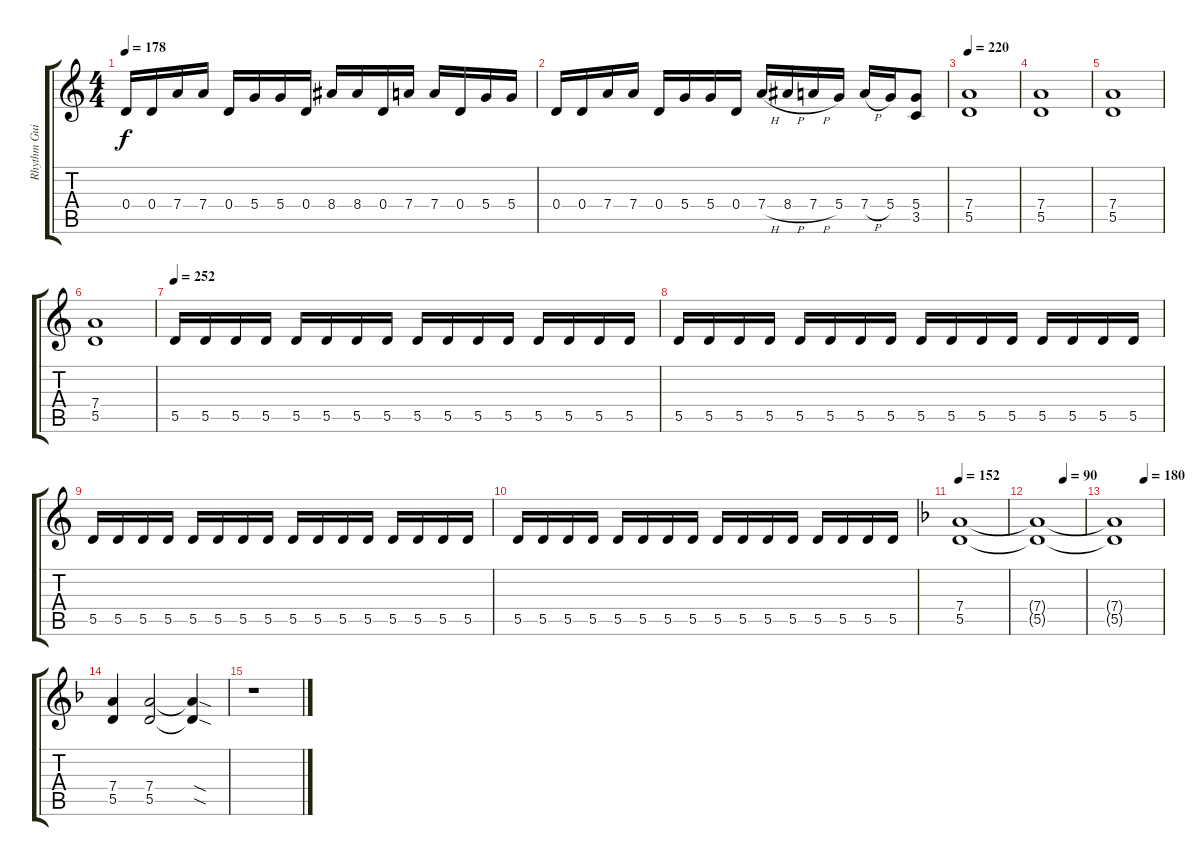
\track ("Rhythm Guitar 2" "Rhythm Gui") {instrument distortionguitar}
\staff {score tabs}
\tuning (E4 B3 G3 D3 A2 E2) {hide}
\ts (4 4)
\tempo 178
\clef g2
\ks aminor
0.4.16{dy f} 0.4.16 7.4.16 7.4.16 0.4.16 5.4.16 5.4.16 0.4.16 8.4.16 8.4.16 0.4.16 7.4.16 7.4.16 0.4.16 5.4.16 5.4.16 |
0.4.16 0.4.16 7.4.16 7.4.16 0.4.16 5.4.16 5.4.16 0.4.16 7.4{h}.16 8.4{h}.16 7.4{h}.16 5.4.16 7.4{h}.16 5.4.16 (5.4 3.5).8 |
\tempo 220
(7.4 5.5).1 |
(7.4 5.5).1 |
(7.4 5.5).1 |
(7.4 5.5).1 |
\tempo 252
5.5.16 5.5.16 5.5.16 5.5.16 5.5.16 5.5.16 5.5.16 5.5.16 5.5.16 5.5.16 5.5.16 5.5.16 5.5.16 5.5.16 5.5.16 5.5.16 |
5.5.16 5.5.16 5.5.16 5.5.16 5.5.16 5.5.16 5.5.16 5.5.16 5.5.16 5.5.16 5.5.16 5.5.16 5.5.16 5.5.16 5.5.16 5.5.16 |
5.5.16 5.5.16 5.5.16 5.5.16 5.5.16 5.5.16 5.5.16 5.5.16 5.5.16 5.5.16 5.5.16 5.5.16 5.5.16 5.5.16 5.5.16 5.5.16 |
5.5.16 5.5.16 5.5.16 5.5.16 5.5.16 5.5.16 5.5.16 5.5.16 5.5.16 5.5.16 5.5.16 5.5.16 5.5.16 5.5.16 5.5.16 5.5.16 |
\tempo 152
\ks f
(7.4 5.5).1 |
\tempo (90 0.5625)
(7.4{t} 5.5{t}).1 |
\tempo (180 0.625)
(7.4{t} 5.5{t}).1 |
(7.4 5.5).4 (7.4 5.5).2 (7.4{sod t} 5.5{sod t}).4 |
\ks dminor
r.1
